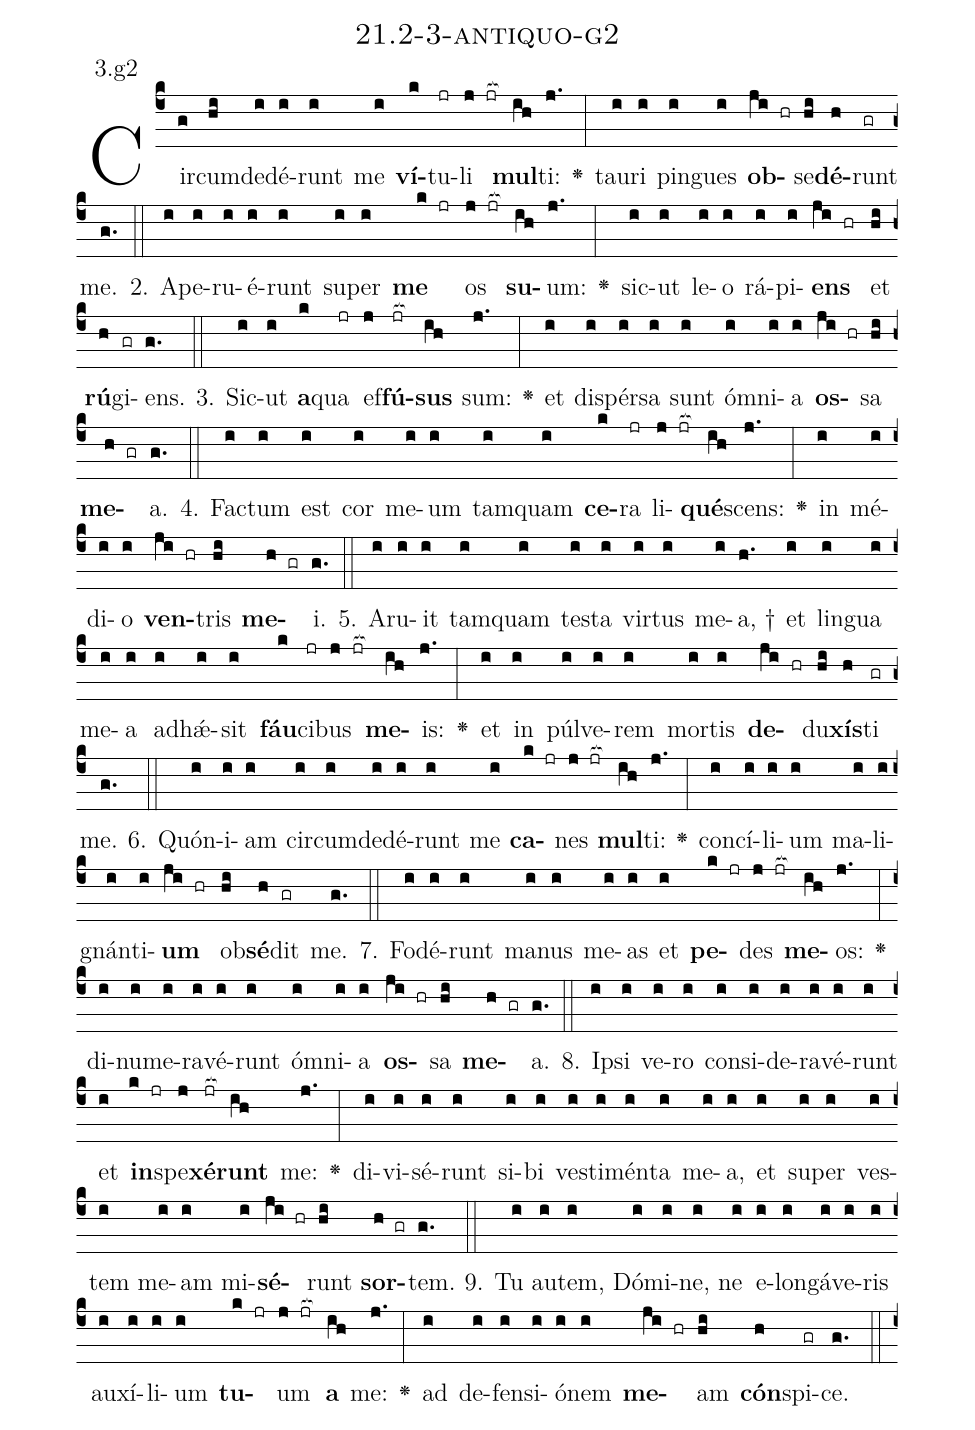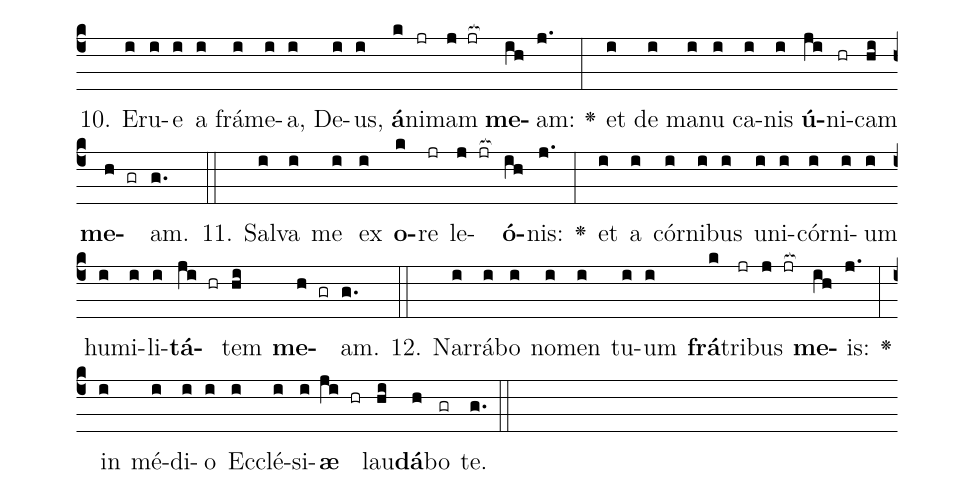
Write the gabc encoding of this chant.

name: 21.2-3-antiquo-g2;
annotation: 3.g2;
%%
(c4)Cir(g)cum(hi)de(i)dé(i)runt(i) me(i) <b>ví</b>(k)tu(jr)li(j jr[ocb:1{]) <b>mul</b>(ih[ocb:0}])ti:(j.) <v>\greheightstar</v>(:) tau(i)ri(i) pin(i)gues(i) <b>ob</b>(ji hr)se(hi)<b>dé</b>(h)runt(gr) me.(g.) (::)
2. A(i)pe(i)ru(i)é(i)runt(i) su(i)per(i) <b>me</b>(k jr) os(j jr[ocb:1{]) <b>su</b>(ih[ocb:0}])um:(j.) <v>\greheightstar</v>(:) sic(i)ut(i) le(i)o(i) rá(i)pi(i)<b>ens</b>(ji hr) et(hi) <b>rú</b>(h)gi(gr)ens.(g.) (::)
3. Sic(i)ut(i) <b>a</b>(k)qua(jr) ef(j)<b>fú</b>(jr[ocb:1{])<b>sus</b>(ih[ocb:0}]) sum:(j.) <v>\greheightstar</v>(:) et(i) di(i)spér(i)sa(i) sunt(i) óm(i)ni(i)a(i) <b>os</b>(ji hr)sa(hi) <b>me</b>(h gr)a.(g.) (::)
4. Fac(i)tum(i) est(i) cor(i) me(i)um(i) tam(i)quam(i) <b>ce</b>(k)ra(jr) li(j jr[ocb:1{])<b>qué</b>(ih[ocb:0}])scens:(j.) <v>\greheightstar</v>(:) in(i) mé(i)di(i)o(i) <b>ven</b>(ji hr)tris(hi) <b>me</b>(h gr)i.(g.) (::)
5. A(i)ru(i)it(i) tam(i)quam(i) tes(i)ta(i) vir(i)tus(i) me(i)a, †(h.) et(i) lin(i)gua(i) me(i)a(i) ad(i)hǽ(i)sit(i) <b>fáu</b>(k)ci(jr)bus(j jr[ocb:1{]) <b>me</b>(ih[ocb:0}])is:(j.) <v>\greheightstar</v>(:) et(i) in(i) púl(i)ve(i)rem(i) mor(i)tis(i) <b>de</b>(ji hr)du(hi)<b>xís</b>(h)ti(gr) me.(g.) (::)
6. Quón(i)i(i)am(i) cir(i)cum(i)de(i)dé(i)runt(i) me(i) <b>ca</b>(k jr)nes(j jr[ocb:1{]) <b>mul</b>(ih[ocb:0}])ti:(j.) <v>\greheightstar</v>(:) con(i)cí(i)li(i)um(i) ma(i)li(i)gnán(i)ti(i)<b>um</b>(ji hr) ob(hi)<b>sé</b>(h)dit(gr) me.(g.) (::)
7. Fo(i)dé(i)runt(i) ma(i)nus(i) me(i)as(i) et(i) <b>pe</b>(k jr)des(j jr[ocb:1{]) <b>me</b>(ih[ocb:0}])os:(j.) <v>\greheightstar</v>(:) di(i)nu(i)me(i)ra(i)vé(i)runt(i) óm(i)ni(i)a(i) <b>os</b>(ji hr)sa(hi) <b>me</b>(h gr)a.(g.) (::)
8. Ip(i)si(i) ve(i)ro(i) con(i)si(i)de(i)ra(i)vé(i)runt(i) et(i) <b>in</b>(k jr)spe(j)<b>xé</b>(jr[ocb:1{])<b>runt</b>(ih[ocb:0}]) me:(j.) <v>\greheightstar</v>(:) di(i)vi(i)sé(i)runt(i) si(i)bi(i) ves(i)ti(i)mén(i)ta(i) me(i)a,(i) et(i) su(i)per(i) ves(i)tem(i) me(i)am(i) mi(i)<b>sé</b>(ji hr)runt(hi) <b>sor</b>(h gr)tem.(g.) (::)
9. Tu(i) au(i)tem,(i) Dó(i)mi(i)ne,(i) ne(i) e(i)lon(i)gá(i)ve(i)ris(i) au(i)xí(i)li(i)um(i) <b>tu</b>(k jr)um(j jr[ocb:1{]) <b>a</b>(ih[ocb:0}]) me:(j.) <v>\greheightstar</v>(:) ad(i) de(i)fen(i)si(i)ó(i)nem(i) <b>me</b>(ji hr)am(hi) <b>cón</b>(h)spi(gr)ce.(g.) (::)
10. E(i)ru(i)e(i) a(i) frá(i)me(i)a,(i) De(i)us,(i) <b>á</b>(k)ni(jr)mam(j jr[ocb:1{]) <b>me</b>(ih[ocb:0}])am:(j.) <v>\greheightstar</v>(:) et(i) de(i) ma(i)nu(i) ca(i)nis(i) <b>ú</b>(ji)ni(hr)cam(hi) <b>me</b>(h gr)am.(g.) (::)
11. Sal(i)va(i) me(i) ex(i) <b>o</b>(k)re(jr) le(j jr[ocb:1{])<b>ó</b>(ih[ocb:0}])nis:(j.) <v>\greheightstar</v>(:) et(i) a(i) cór(i)ni(i)bus(i) u(i)ni(i)cór(i)ni(i)um(i) hu(i)mi(i)li(i)<b>tá</b>(ji hr)tem(hi) <b>me</b>(h gr)am.(g.) (::)
12. Nar(i)rá(i)bo(i) no(i)men(i) tu(i)um(i) <b>frá</b>(k)tri(jr)bus(j jr[ocb:1{]) <b>me</b>(ih[ocb:0}])is:(j.) <v>\greheightstar</v>(:) in(i) mé(i)di(i)o(i) Ec(i)clé(i)si(i)<b>æ</b>(ji hr) lau(hi)<b>dá</b>(h)bo(gr) te.(g.) (::)
